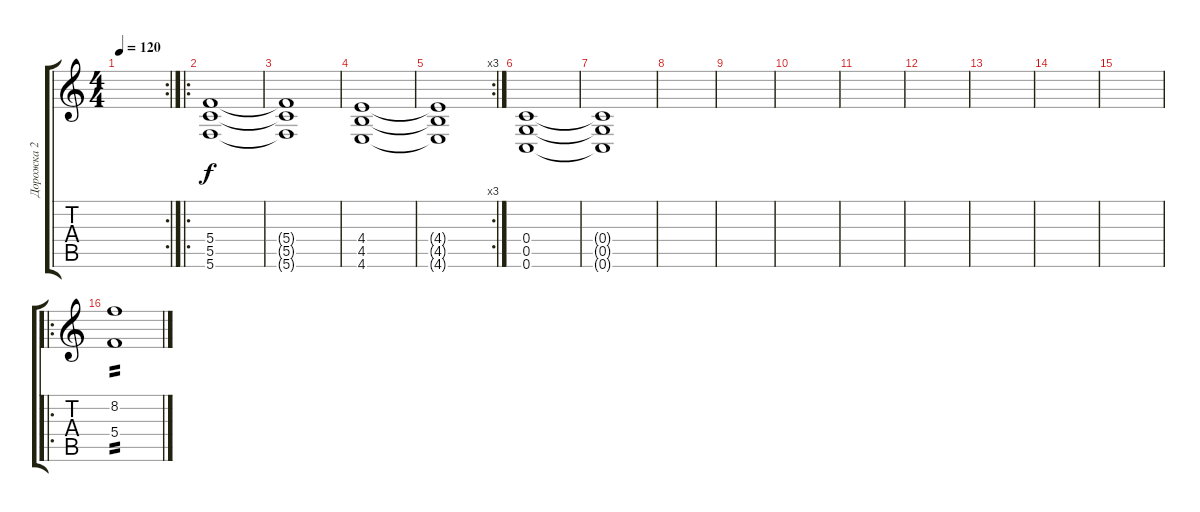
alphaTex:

\track ("Дорожка 2" "Дорожка 2") {instrument overdrivenguitar}
\staff {score tabs}
\tuning (D4 A3 F3 C3 G2 C2) {hide}
\rc 2
\ts (4 4)
\tempo 120
\clef g2
\ks c
|
\ro
(5.4 5.5 5.6).1 |
(5.4{t} 5.5{t} 5.6{t}).1 |
(4.4 4.5 4.6).1 |
\rc 3
(4.4{t} 4.5{t} 4.6{t}).1 |
(0.4 0.5 0.6).1 |
(0.4{t} 0.5{t} 0.6{t}).1 |
|
|
|
|
|
|
|
|
\ro
(8.2 5.4).1{tp 2}
